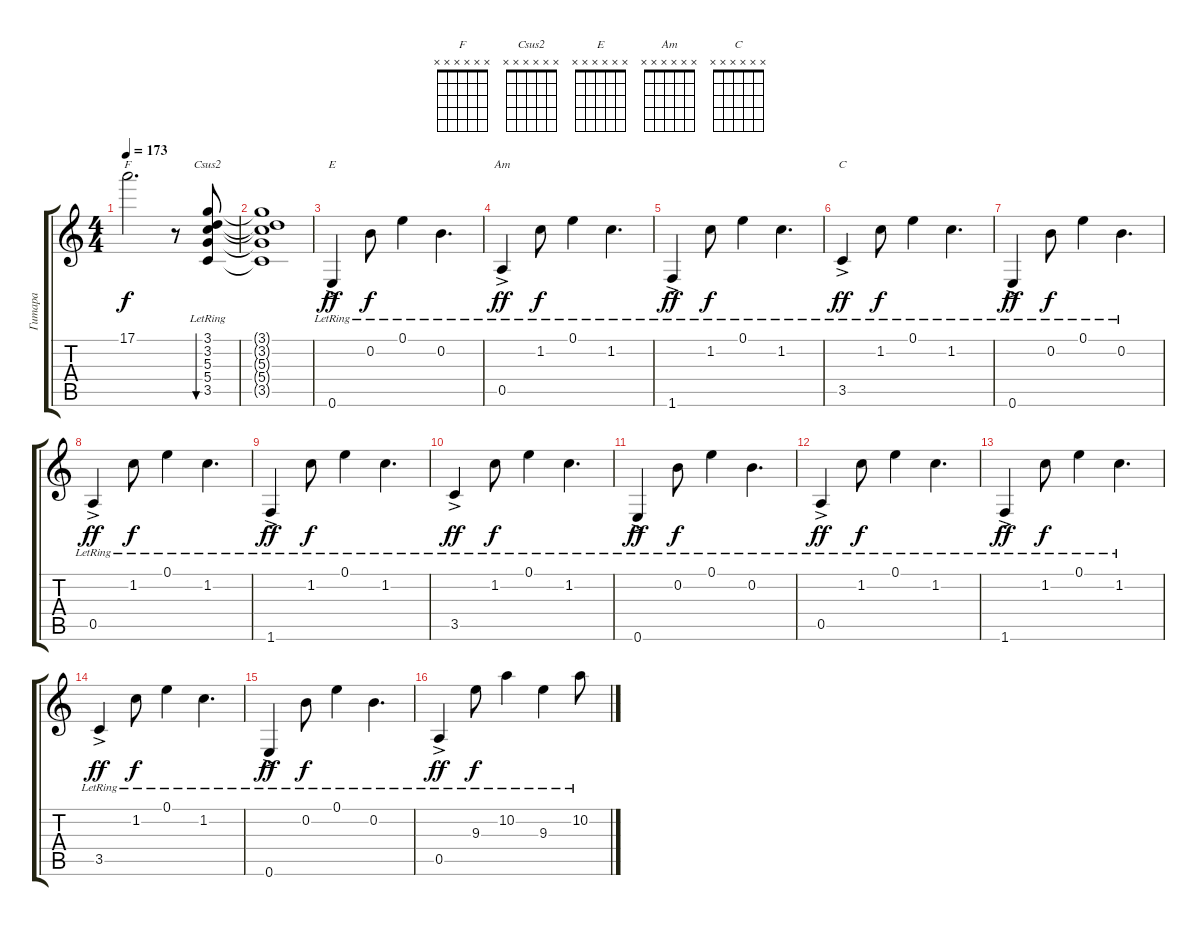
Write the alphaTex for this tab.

\track ("Гитара" "Гитара") {instrument acousticguitarsteel}
\staff {score tabs}
\tuning (E4 B3 G3 D3 A2 E2) {hide}
\chord ("F" x x x x x x)
\chord ("Csus2" x x x x x x)
\chord ("E" x x x x x x)
\chord ("Am" x x x x x x)
\chord ("C" x x x x x x)
\ts (4 4)
\tempo 173
\clef g2
\ks c
17.1{t}.2{d ch "F" dy f} r.8 (3.1{lr} 3.2{lr} 5.3{lr} 5.4{lr} 3.5{lr}).8{bu 480 ch "Csus2" volume 9} |
(3.1{t} 3.2{t} 5.3{t} 5.4{t} 3.5{t}).1 |
0.6{ac lr}.4{ch "E" dy ff} 0.2{lr}.8{dy f} 0.1{lr}.4 0.2{lr}.4{d} |
0.5{ac lr}.4{ch "Am" dy ff} 1.2{lr}.8{dy f} 0.1{lr}.4 1.2{lr}.4{d} |
1.6{ac lr}.4{dy ff} 1.2{lr}.8{dy f} 0.1{lr}.4 1.2{lr}.4{d} |
3.5{ac lr}.4{ch "C" dy ff} 1.2{lr}.8{dy f} 0.1{lr}.4 1.2{lr}.4{d} |
0.6{ac lr}.4{dy ff} 0.2{lr}.8{dy f} 0.1{lr}.4 0.2{lr}.4{d} |
0.5{ac lr}.4{dy ff} 1.2{lr}.8{dy f} 0.1{lr}.4 1.2{lr}.4{d} |
1.6{ac lr}.4{dy ff} 1.2{lr}.8{dy f} 0.1{lr}.4 1.2{lr}.4{d} |
3.5{ac lr}.4{dy ff} 1.2{lr}.8{dy f} 0.1{lr}.4 1.2{lr}.4{d} |
0.6{ac lr}.4{dy ff} 0.2{lr}.8{dy f} 0.1{lr}.4 0.2{lr}.4{d} |
0.5{ac lr}.4{dy ff} 1.2{lr}.8{dy f} 0.1{lr}.4 1.2{lr}.4{d} |
1.6{ac lr}.4{dy ff} 1.2{lr}.8{dy f} 0.1{lr}.4 1.2{lr}.4{d} |
3.5{ac lr}.4{dy ff} 1.2{lr}.8{dy f} 0.1{lr}.4 1.2{lr}.4{d} |
0.6{ac lr}.4{dy ff} 0.2{lr}.8{dy f} 0.1{lr}.4 0.2{lr}.4{d} |
0.5{ac lr}.4{dy ff} 9.3{lr}.8{dy f} 10.2{lr}.4 9.3{lr}.4 10.2{lr}.8
